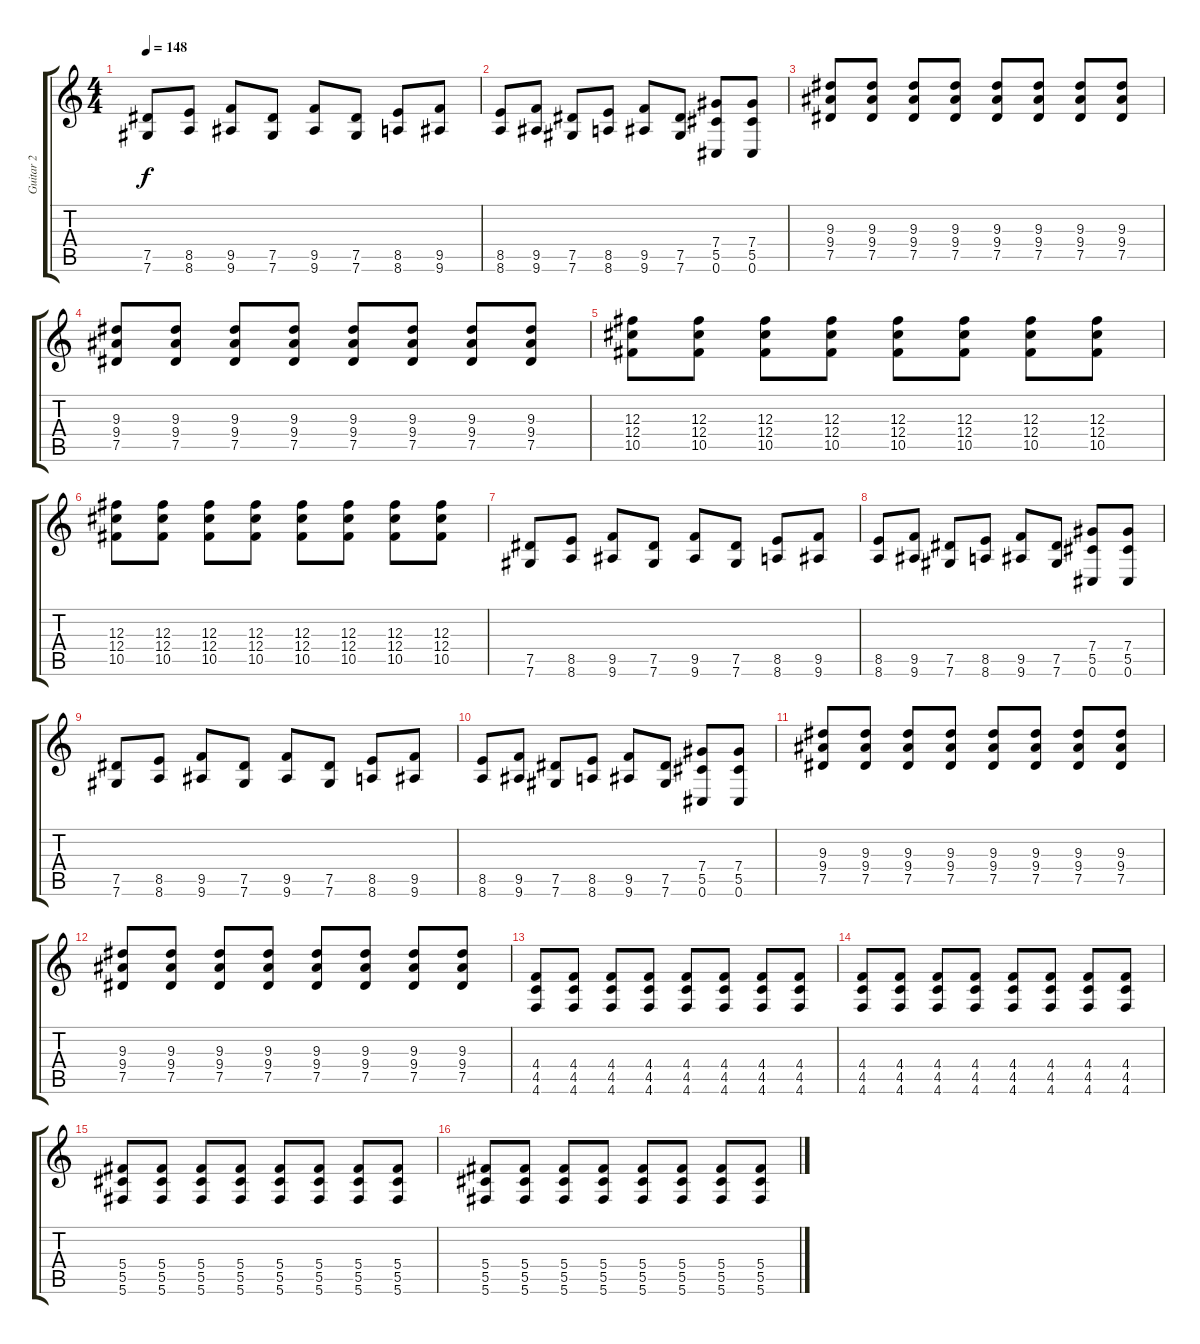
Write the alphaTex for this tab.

\track ("Guitar 2" "Guitar 2") {instrument distortionguitar}
\staff {score tabs}
\tuning (Eb4 Bb3 Gb3 Db3 Ab2 Db2) {hide}
\ts (4 4)
\tempo 148
\clef g2
\ks c
(7.5 7.6).8{dy f} (8.5 8.6).8 (9.5 9.6).8 (7.5 7.6).8 (9.5 9.6).8 (7.5 7.6).8 (8.5 8.6).8 (9.5 9.6).8 |
(8.5 8.6).8 (9.5 9.6).8 (7.5 7.6).8 (8.5 8.6).8 (9.5 9.6).8 (7.5 7.6).8 (7.4 5.5 0.6).8 (7.4 5.5 0.6).8 |
(9.3 9.4 7.5).8 (9.3 9.4 7.5).8 (9.3 9.4 7.5).8 (9.3 9.4 7.5).8 (9.3 9.4 7.5).8 (9.3 9.4 7.5).8 (9.3 9.4 7.5).8 (9.3 9.4 7.5).8 |
(9.3 9.4 7.5).8 (9.3 9.4 7.5).8 (9.3 9.4 7.5).8 (9.3 9.4 7.5).8 (9.3 9.4 7.5).8 (9.3 9.4 7.5).8 (9.3 9.4 7.5).8 (9.3 9.4 7.5).8 |
(12.3 12.4 10.5).8 (12.3 12.4 10.5).8 (12.3 12.4 10.5).8 (12.3 12.4 10.5).8 (12.3 12.4 10.5).8 (12.3 12.4 10.5).8 (12.3 12.4 10.5).8 (12.3 12.4 10.5).8 |
(12.3 12.4 10.5).8 (12.3 12.4 10.5).8 (12.3 12.4 10.5).8 (12.3 12.4 10.5).8 (12.3 12.4 10.5).8 (12.3 12.4 10.5).8 (12.3 12.4 10.5).8 (12.3 12.4 10.5).8 |
(7.5 7.6).8 (8.5 8.6).8 (9.5 9.6).8 (7.5 7.6).8 (9.5 9.6).8 (7.5 7.6).8 (8.5 8.6).8 (9.5 9.6).8 |
(8.5 8.6).8 (9.5 9.6).8 (7.5 7.6).8 (8.5 8.6).8 (9.5 9.6).8 (7.5 7.6).8 (7.4 5.5 0.6).8 (7.4 5.5 0.6).8 |
(7.5 7.6).8 (8.5 8.6).8 (9.5 9.6).8 (7.5 7.6).8 (9.5 9.6).8 (7.5 7.6).8 (8.5 8.6).8 (9.5 9.6).8 |
(8.5 8.6).8 (9.5 9.6).8 (7.5 7.6).8 (8.5 8.6).8 (9.5 9.6).8 (7.5 7.6).8 (7.4 5.5 0.6).8 (7.4 5.5 0.6).8 |
(9.3 9.4 7.5).8 (9.3 9.4 7.5).8 (9.3 9.4 7.5).8 (9.3 9.4 7.5).8 (9.3 9.4 7.5).8 (9.3 9.4 7.5).8 (9.3 9.4 7.5).8 (9.3 9.4 7.5).8 |
(9.3 9.4 7.5).8 (9.3 9.4 7.5).8 (9.3 9.4 7.5).8 (9.3 9.4 7.5).8 (9.3 9.4 7.5).8 (9.3 9.4 7.5).8 (9.3 9.4 7.5).8 (9.3 9.4 7.5).8 |
(4.4 4.5 4.6).8 (4.4 4.5 4.6).8 (4.4 4.5 4.6).8 (4.4 4.5 4.6).8 (4.4 4.5 4.6).8 (4.4 4.5 4.6).8 (4.4 4.5 4.6).8 (4.4 4.5 4.6).8 |
(4.4 4.5 4.6).8 (4.4 4.5 4.6).8 (4.4 4.5 4.6).8 (4.4 4.5 4.6).8 (4.4 4.5 4.6).8 (4.4 4.5 4.6).8 (4.4 4.5 4.6).8 (4.4 4.5 4.6).8 |
(5.4 5.5 5.6).8 (5.4 5.5 5.6).8 (5.4 5.5 5.6).8 (5.4 5.5 5.6).8 (5.4 5.5 5.6).8 (5.4 5.5 5.6).8 (5.4 5.5 5.6).8 (5.4 5.5 5.6).8 |
(5.4 5.5 5.6).8 (5.4 5.5 5.6).8 (5.4 5.5 5.6).8 (5.4 5.5 5.6).8 (5.4 5.5 5.6).8 (5.4 5.5 5.6).8 (5.4 5.5 5.6).8 (5.4 5.5 5.6).8
